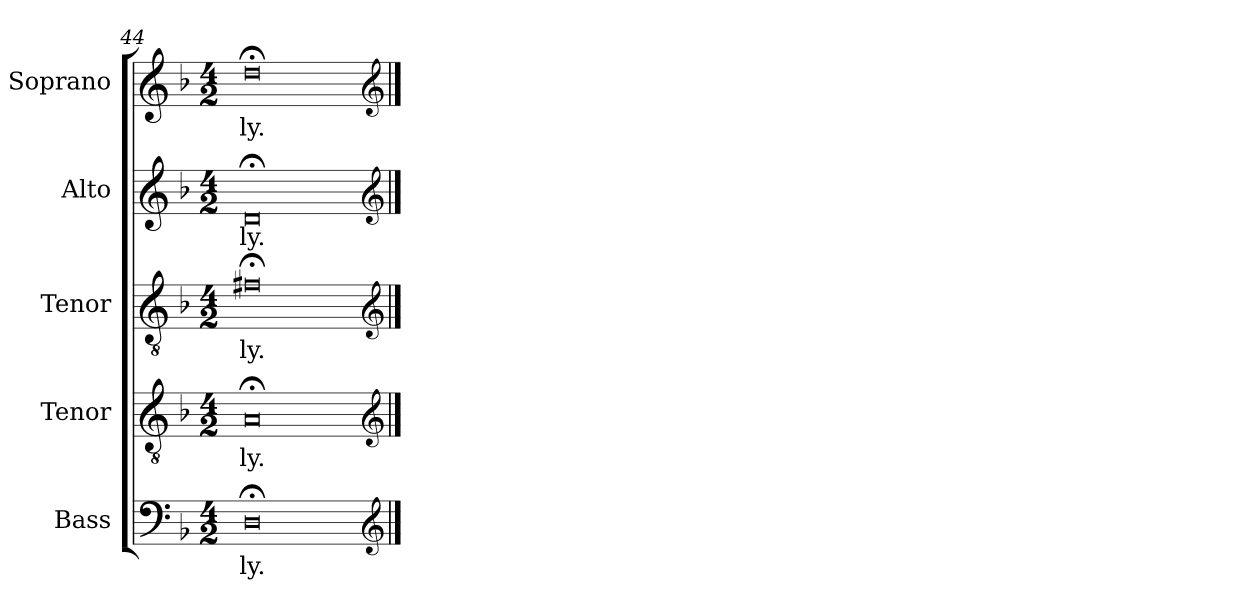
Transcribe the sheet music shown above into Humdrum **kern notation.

**kern	**text	**kern	**text	**kern	**text	**kern	**text	**kern	**text
*part5	*part5	*part4	*part4	*part3	*part3	*part2	*part2	*part1	*part1
*staff5	*staff5	*staff4	*staff4	*staff3	*staff3	*staff2	*staff2	*staff1	*staff1
*I"Bass	*	*I"Tenor	*	*I"Tenor	*	*I"Alto	*	*I"Soprano	*
*I'B.	*	*I'T.	*	*	*	*	*	*I'S.	*
*clefF4	*	*clefGv2	*	*clefGv2	*	*clefG2	*	*clefG2	*
*	*	*ITrd7c12	*	*ITrd7c12	*	*	*	*	*
*k[b-]	*	*k[b-]	*	*k[b-]	*	*k[b-]	*	*k[b-]	*
*F:	*	*F:	*	*F:	*	*F:	*	*F:	*
*M4/2	*	*M4/2	*	*M4/2	*	*M4/2	*	*M4/2	*
=44	=44	=44	=44	=44	=44	=44	=44	=44	=44
!	!LO:LY:b:color=#000000	!	!	!	!	!	!	!	!
!	!	!	!LO:LY:b:color=#000000	!	!	!	!	!	!
!	!	!	!	!	!LO:LY:b:color=#000000	!	!	!	!
!	!	!	!	!	!	!	!LO:LY:b:color=#000000	!	!
!	!	!	!	!	!	!	!	!	!LO:LY:b:color=#000000
0D;i	-ly.	0AA;i	-ly.	0F#X;i	-ly.	0d;i	-ly.	0dd;i	-ly.
*clefG2	*	*clefG2	*	*clefG2	*	*clefG2	*	*clefG2	*
==	==	==	==	==	==	==	==	==	==
*-	*-	*-	*-	*-	*-	*-	*-	*-	*-
